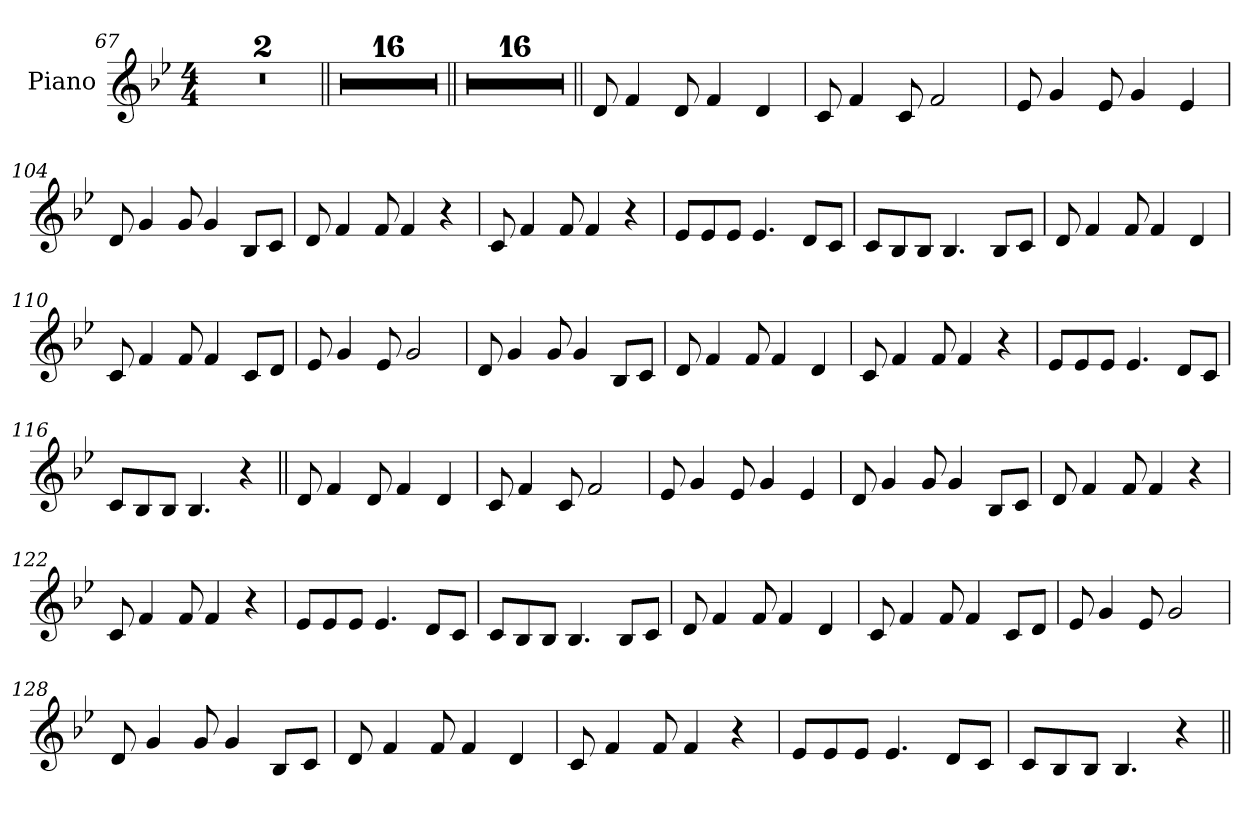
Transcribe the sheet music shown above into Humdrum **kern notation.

**kern
*part1
*staff1
*I"Piano
*I'Pno.
*clefG2
*k[b-e-]
*M4/4
=67
1r
=68
1r
=69||
1r
=70
1r
=71
1r
=72
1r
=73
1r
=74
1r
=75
1r
=76
1r
=77
1r
=78
1r
=79
1r
=80
1r
=81
1r
=82
1r
=83
1r
=84
1r
=85||
1r
=86
1r
=87
1r
=88
1r
=89
1r
=90
1r
=91
1r
=92
1r
=93
1r
=94
1r
=95
1r
=96
1r
=97
1r
=98
1r
=99
1r
=100
1r
=101||
8d
4f
8d
4f
4d
=102
8c
4f
8c
2f
=103
8e-
4g
8e-
4g
4e-
=104
8d
4g
8g
4g
8B-L
8cJ
=105
8d
4f
8f
4f
4r
=106
8c
4f
8f
4f
4r
=107
8e-L
8e-
8e-J
4.e-
8dL
8cJ
=108
8cL
8B-
8B-J
4.B-
8B-L
8cJ
=109
8d
4f
8f
4f
4d
=110
8c
4f
8f
4f
8cL
8dJ
=111
8e-
4g
8e-
2g
=112
8d
4g
8g
4g
8B-L
8cJ
=113
8d
4f
8f
4f
4d
=114
8c
4f
8f
4f
4r
=115
8e-L
8e-
8e-J
4.e-
8dL
8cJ
=116
8cL
8B-
8B-J
4.B-
4r
=117||
8d
4f
8d
4f
4d
=118
8c
4f
8c
2f
=119
8e-
4g
8e-
4g
4e-
=120
8d
4g
8g
4g
8B-L
8cJ
=121
8d
4f
8f
4f
4r
=122
8c
4f
8f
4f
4r
=123
8e-L
8e-
8e-J
4.e-
8dL
8cJ
=124
8cL
8B-
8B-J
4.B-
8B-L
8cJ
=125
8d
4f
8f
4f
4d
=126
8c
4f
8f
4f
8cL
8dJ
=127
8e-
4g
8e-
2g
=128
8d
4g
8g
4g
8B-L
8cJ
=129
8d
4f
8f
4f
4d
=130
8c
4f
8f
4f
4r
=131
8e-L
8e-
8e-J
4.e-
8dL
8cJ
=132
8cL
8B-
8B-J
4.B-
4r
=||
*-
